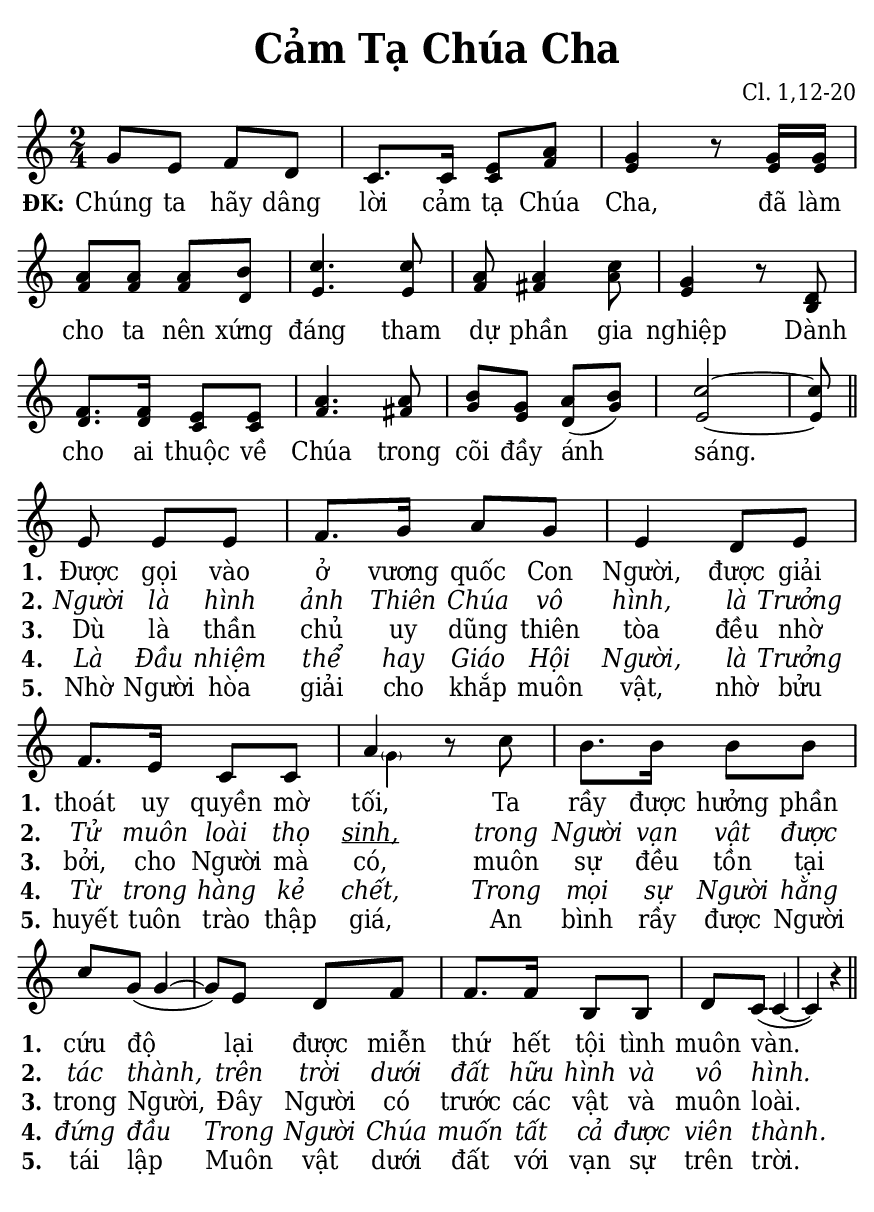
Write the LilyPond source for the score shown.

% Cài đặt chung\
\version "2.22.1"
\include "english.ly"

\header {
  title = \markup { \fontsize #1 "Cảm Tạ Chúa Cha" }
  composer = "Cl. 1,12-20"
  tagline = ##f
}

% mã nguồn cho những chức năng chưa hỗ trợ trong phiên bản lilypond hiện tại
% cung cấp bởi cộng đồng lilypond khi gửi email đến lilypond-user@gnu.org
% Đổi kích thước nốt cho bè phụ
notBePhu =
#(define-music-function (font-size music) (number? ly:music?)
   (for-some-music
     (lambda (m)
       (if (music-is-of-type? m 'rhythmic-event)
           (begin
             (set! (ly:music-property m 'tweaks)
                   (cons `(font-size . ,font-size)
                         (ly:music-property m 'tweaks)))
             #t)
           #f))
     music)
   music)

% in số phiên khúc trên mỗi dòng
#(define (add-grob-definition grob-name grob-entry)
     (set! all-grob-descriptions
           (cons ((@@ (lily) completize-grob-entry)
                  (cons grob-name grob-entry))
                 all-grob-descriptions)))

#(add-grob-definition
    'StanzaNumberSpanner
    `((direction . ,LEFT)
      (font-series . bold)
      (padding . 1.0)
      (side-axis . ,X)
      (stencil . ,ly:text-interface::print)
      (X-offset . ,ly:side-position-interface::x-aligned-side)
      (Y-extent . ,grob::always-Y-extent-from-stencil)
      (meta . ((class . Spanner)
               (interfaces . (font-interface
                              side-position-interface
                              stanza-number-interface
                              text-interface))))))

\layout {
    \context {
      \Global
      \grobdescriptions #all-grob-descriptions
    }
    \context {
      \Score
      \remove Stanza_number_align_engraver
      \consists
        #(lambda (context)
           (let ((texts '())
                 (syllables '()))
             (make-engraver
              (acknowledgers
               ((stanza-number-interface engraver grob source-engraver)
                  (set! texts (cons grob texts)))
               ((lyric-syllable-interface engraver grob source-engraver)
                  (set! syllables (cons grob syllables))))
              ((stop-translation-timestep engraver)
                 (for-each
                  (lambda (text)
                    (for-each
                     (lambda (syllable)
                       (ly:pointer-group-interface::add-grob
                        text
                        'side-support-elements
                        syllable))
                     syllables))
                  texts)
                 (set! syllables '())))))
    }
    \context {
      \Lyrics
      \remove Stanza_number_engraver
      \consists
        #(lambda (context)
           (let ((text #f)
                 (last-stanza #f))
             (make-engraver
              ((process-music engraver)
                 (let ((stanza (ly:context-property context 'stanza #f)))
                   (if (and stanza (not (equal? stanza last-stanza)))
                       (let ((column (ly:context-property context
'currentCommandColumn)))
                         (set! last-stanza stanza)
                         (if text
                             (ly:spanner-set-bound! text RIGHT column))
                         (set! text (ly:engraver-make-grob engraver
'StanzaNumberSpanner '()))
                         (ly:grob-set-property! text 'text stanza)
                         (ly:spanner-set-bound! text LEFT column)))))
              ((finalize engraver)
                 (if text
                     (let ((column (ly:context-property context
'currentCommandColumn)))
                       (ly:spanner-set-bound! text RIGHT column)))))))
      \override StanzaNumberSpanner.horizon-padding = 10000
    }
}

stanzaReminderOff =
  \temporary \override StanzaNumberSpanner.after-line-breaking =
     #(lambda (grob)
        ;; Can be replaced with (not (first-broken-spanner? grob)) in 2.23.
        (if (let ((siblings (ly:spanner-broken-into (ly:grob-original grob))))
              (and (pair? siblings)
                   (not (eq? grob (car siblings)))))
            (ly:grob-suicide! grob)))

stanzaReminderOn = \undo \stanzaReminderOff
% kết thúc mã nguồn

% Nhạc phiên khúc
nhacPhienKhucSop = \relative c'' {
  g8 e f d |
  c8. c16 e8 a |
  g4 r8 g16 g |
  a8 a a b |
  c4. c8 |
  a a4 c8 |
  g4 r8 d |
  f8. f16 e8 e |
  a4. a8 |
  b g a (b) |
  c2 ~ |
  c8 \bar "||" \break
  
  e,8 e e |
  f8. g16 a8 g |
  e4 d8 e |
  f8. e16 c8 c |
  <<
    {
      \voiceOne
      a'4
    }
    \new Voice = "splitpart" {
      \voiceTwo
      \once \override NoteColumn.force-hshift = #1.5
      \tweak font-size #-2
      \parenthesize
      g
    }
  >>
  \oneVoice
  r8 c |
  b8. b16 b8 b |
  c g ( g4 ^~ |
  g8) e d f |
  f8. f16 b,8 b |
  d c (c4 _~ |
  c) r \bar "||"
}

nhacPhienKhucAlto = \relative c'' {
  g8 e f d |
  c8. c16 c8 f |
  e4 r8 e16 e |
  f8 f f d |
  e4. e8 |
  f fs4 a8 |
  e4 r8 b |
  d8. d16 c8 c |
  f4. fs8 |
  g8 e d (g) |
  e2 ~ |
  e8
}

% Lời phiên khúc
loiPhienKhucSop = \lyrics {
  \stanzaReminderOff
  \set stanza = "ĐK:"
  Chúng ta hãy dâng lời cảm tạ Chúa Cha,
  đã làm cho ta nên xứng đáng tham dự phần gia nghiệp
  Dành cho ai thuộc về Chúa trong cõi đầy ánh sáng.
  \stanzaReminderOn
  <<
    {
      \set stanza = "1."
      Được gọi vào ở vương quốc Con Người,
      được giải thoát uy quyền mờ tối,
      Ta rầy được hưởng phần cứu độ
      lại được miễn thứ hết tội tình muôn vàn.
    }
    \new Lyrics {
	    \set associatedVoice = "beSop"
	    \set stanza = "2."
      \override Lyrics.LyricText.font-shape = #'italic
	    Người là hình ảnh Thiên Chúa vô hình,
	    là Trưởng Tử muôn loài thọ
	    \markup { \italic \underline "sinh," }
	    trong Người vạn vật được tác thành,
	    trên trời dưới đất hữu hình và vô hình.
    }
    \new Lyrics {
	    \set associatedVoice = "beSop"
	    \set stanza = "3."
	    Dù là thần chủ uy dũng thiên tòa đều nhờ bởi,
	    cho Người mà có,
	    muôn sự đều tồn tại trong Người,
	    Đây Người có trước các vật và muôn loài.
    }
    \new Lyrics {
	    \set associatedVoice = "beSop"
	    \set stanza = "4."
      \override Lyrics.LyricText.font-shape = #'italic
	    Là Đầu nhiệm thể hay Giáo Hội Người,
	    là Trưởng Từ trong hàng kẻ chết,
	    Trong mọi sự Người hằng đứng đầu
	    Trong Người Chúa muốn tất cả được viên thành.
    }
    \new Lyrics {
	    \set associatedVoice = "beSop"
	    \set stanza = "5."
	    Nhờ Người hòa giải cho khắp muôn vật,
	    nhờ bửu huyết tuôn trào thập giá,
	    An bình rầy được Người tái lập
	    Muôn vật dưới đất với vạn sự trên trời.
    }
  >>
}

% Dàn trang
\paper {
  #(set-paper-size "a5")
  top-margin = 3\mm
  bottom-margin = 3\mm
  left-margin = 3\mm
  right-margin = 3\mm
  indent = #0
  #(define fonts
	 (make-pango-font-tree "Deja Vu Serif Condensed"
	 		       "Deja Vu Serif Condensed"
			       "Deja Vu Serif Condensed"
			       (/ 20 20)))
  print-page-number = ##f
  page-count = 1
}

TongNhip = {
  \key c \major \time 2/4
  \set Timing.beamExceptions = #'()
  \set Timing.baseMoment = #(ly:make-moment 1/4)
}

\score {
  \new ChoirStaff <<
    \new Staff \with {
        \consists "Merge_rests_engraver"
        printPartCombineTexts = ##f
      }
      <<
      \new Voice \TongNhip \partCombine 
        \nhacPhienKhucSop
        \notBePhu -1 { \nhacPhienKhucAlto }
      \new NullVoice = beSop \nhacPhienKhucSop
      \new Lyrics \lyricsto beSop \loiPhienKhucSop
      >>
  >>
  \layout {
    \override Lyrics.LyricSpace.minimum-distance = #1
    \override Score.BarNumber.break-visibility = ##(#f #f #f)
    \override Score.SpacingSpanner.uniform-stretching = ##t
  } 
}
